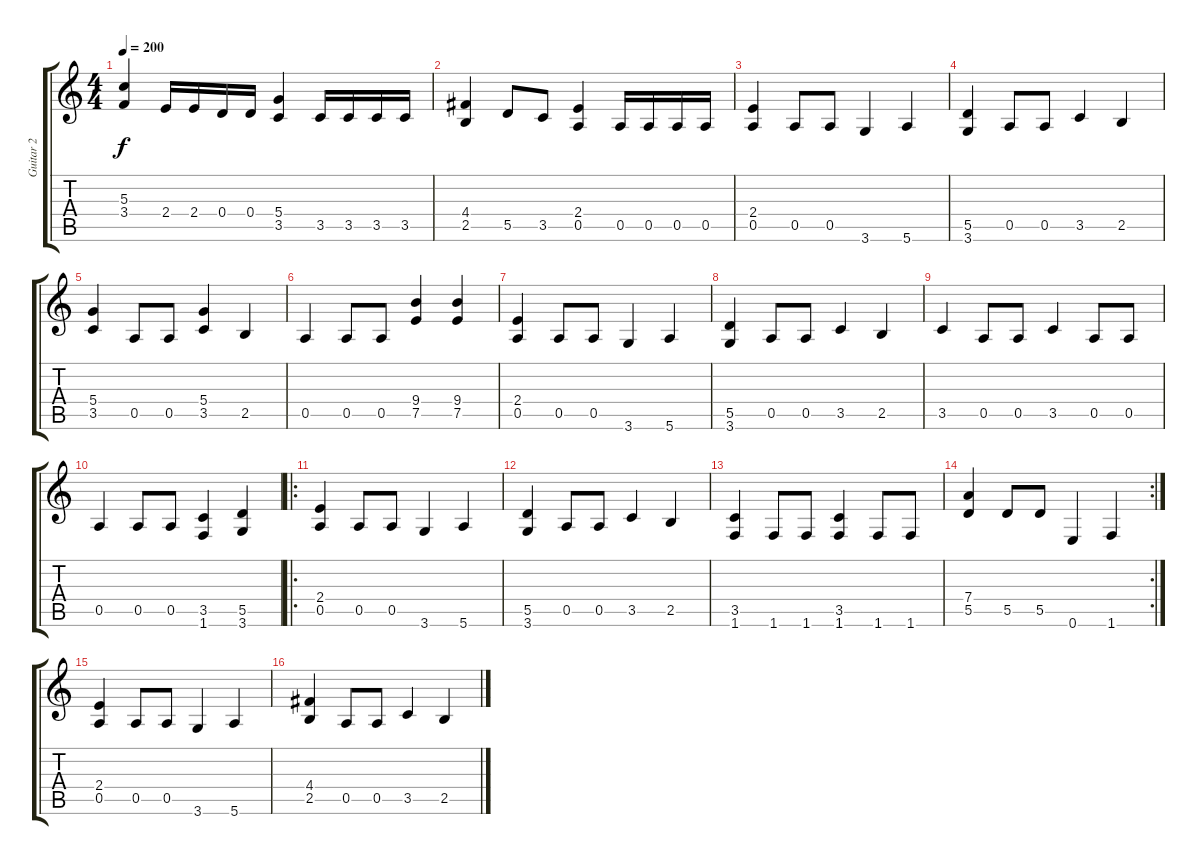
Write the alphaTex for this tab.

\track ("Guitar 2" "Guitar 2") {instrument distortionguitar}
\staff {score tabs}
\tuning (E4 B3 G3 D3 A2 E2) {hide}
\ts (4 4)
\tempo 200
\clef g2
\ks c
(5.3 3.4).4{dy f} 2.4.16 2.4.16 0.4.16 0.4.16 (5.4 3.5).4 3.5.16 3.5.16 3.5.16 3.5.16 |
(4.4 2.5).4 5.5.8 3.5.8 (2.4 0.5).4 0.5.16 0.5.16 0.5.16 0.5.16 |
(2.4 0.5).4 0.5.8 0.5.8 3.6.4 5.6.4 |
(5.5 3.6).4 0.5.8 0.5.8 3.5.4 2.5.4 |
(5.4 3.5).4 0.5.8 0.5.8 (5.4 3.5).4 2.5.4 |
0.5.4 0.5.8 0.5.8 (9.4 7.5).4 (9.4 7.5).4 |
(2.4 0.5).4 0.5.8 0.5.8 3.6.4 5.6.4 |
(5.5 3.6).4 0.5.8 0.5.8 3.5.4 2.5.4 |
3.5.4 0.5.8 0.5.8 3.5.4 0.5.8 0.5.8 |
0.5.4 0.5.8 0.5.8 (3.5 1.6).4 (5.5 3.6).4 |
\ro
(2.4 0.5).4 0.5.8 0.5.8 3.6.4 5.6.4 |
(5.5 3.6).4 0.5.8 0.5.8 3.5.4 2.5.4 |
(3.5 1.6).4 1.6.8 1.6.8 (3.5 1.6).4 1.6.8 1.6.8 |
\rc 2
(7.4 5.5).4 5.5.8 5.5.8 0.6.4 1.6.4 |
(2.4 0.5).4 0.5.8 0.5.8 3.6.4 5.6.4 |
(4.4 2.5).4 0.5.8 0.5.8 3.5.4 2.5.4
